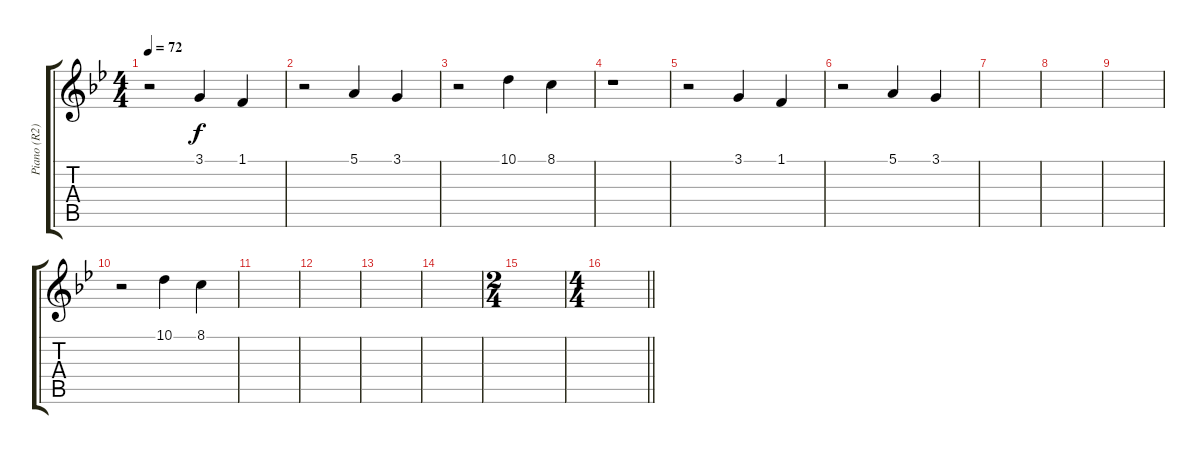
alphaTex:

\track ("Piano (R2)" "Piano (R2)") {instrument acousticgrandpiano}
\staff {score tabs}
\tuning (E4 B3 G3 D3 A2 E2) {hide}
\ts (4 4)
\tempo 72
\clef g2
\ks bb
r.2{dy f} 3.1.4 1.1.4 |
r.2 5.1.4 3.1.4 |
r.2 10.1.4 8.1.4 |
r.1 |
r.2 3.1.4 1.1.4 |
r.2 5.1.4 3.1.4 |
|
|
|
r.2 10.1.4 8.1.4 |
|
|
|
|
\ts (2 4)
|
\ts (4 4)
\barLineRight lightlight
